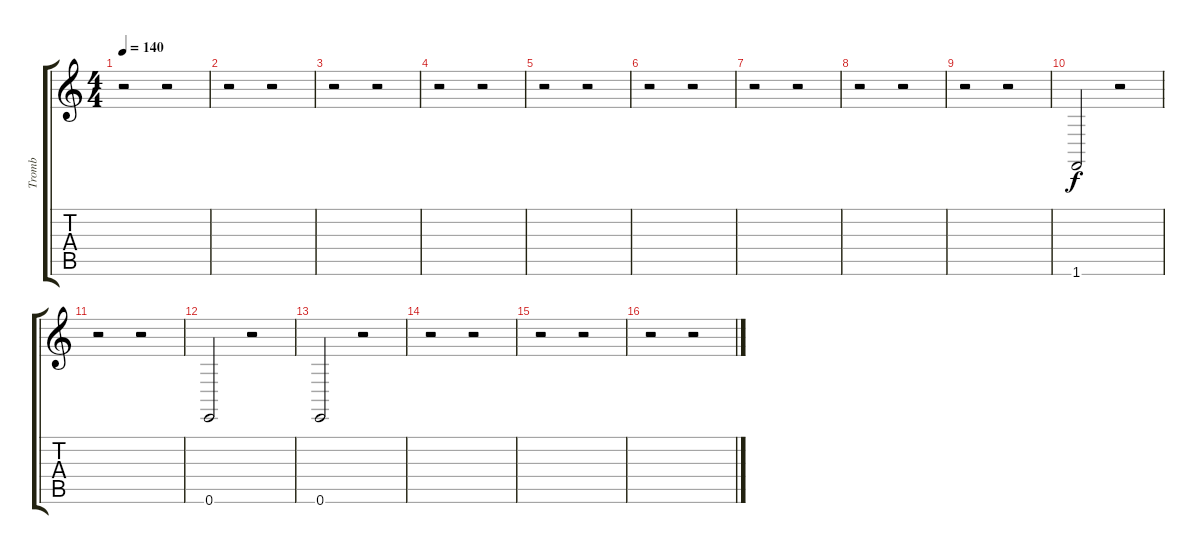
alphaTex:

\track ("Tromb" "Tromb") {instrument trombone}
\staff {score tabs}
\tuning (E4 B3 G3 D3 A2 E2) {hide}
\ts (4 4)
\tempo 140
\clef g2
\ks c
r.2{dy f} r.2 |
r.2 r.2 |
r.2 r.2 |
r.2 r.2 |
r.2 r.2 |
r.2 r.2 |
r.2 r.2 |
r.2 r.2 |
r.2 r.2 |
1.6.2 r.2 |
r.2 r.2 |
0.6.2 r.2 |
0.6.2 r.2 |
r.2 r.2 |
r.2 r.2 |
r.2 r.2
